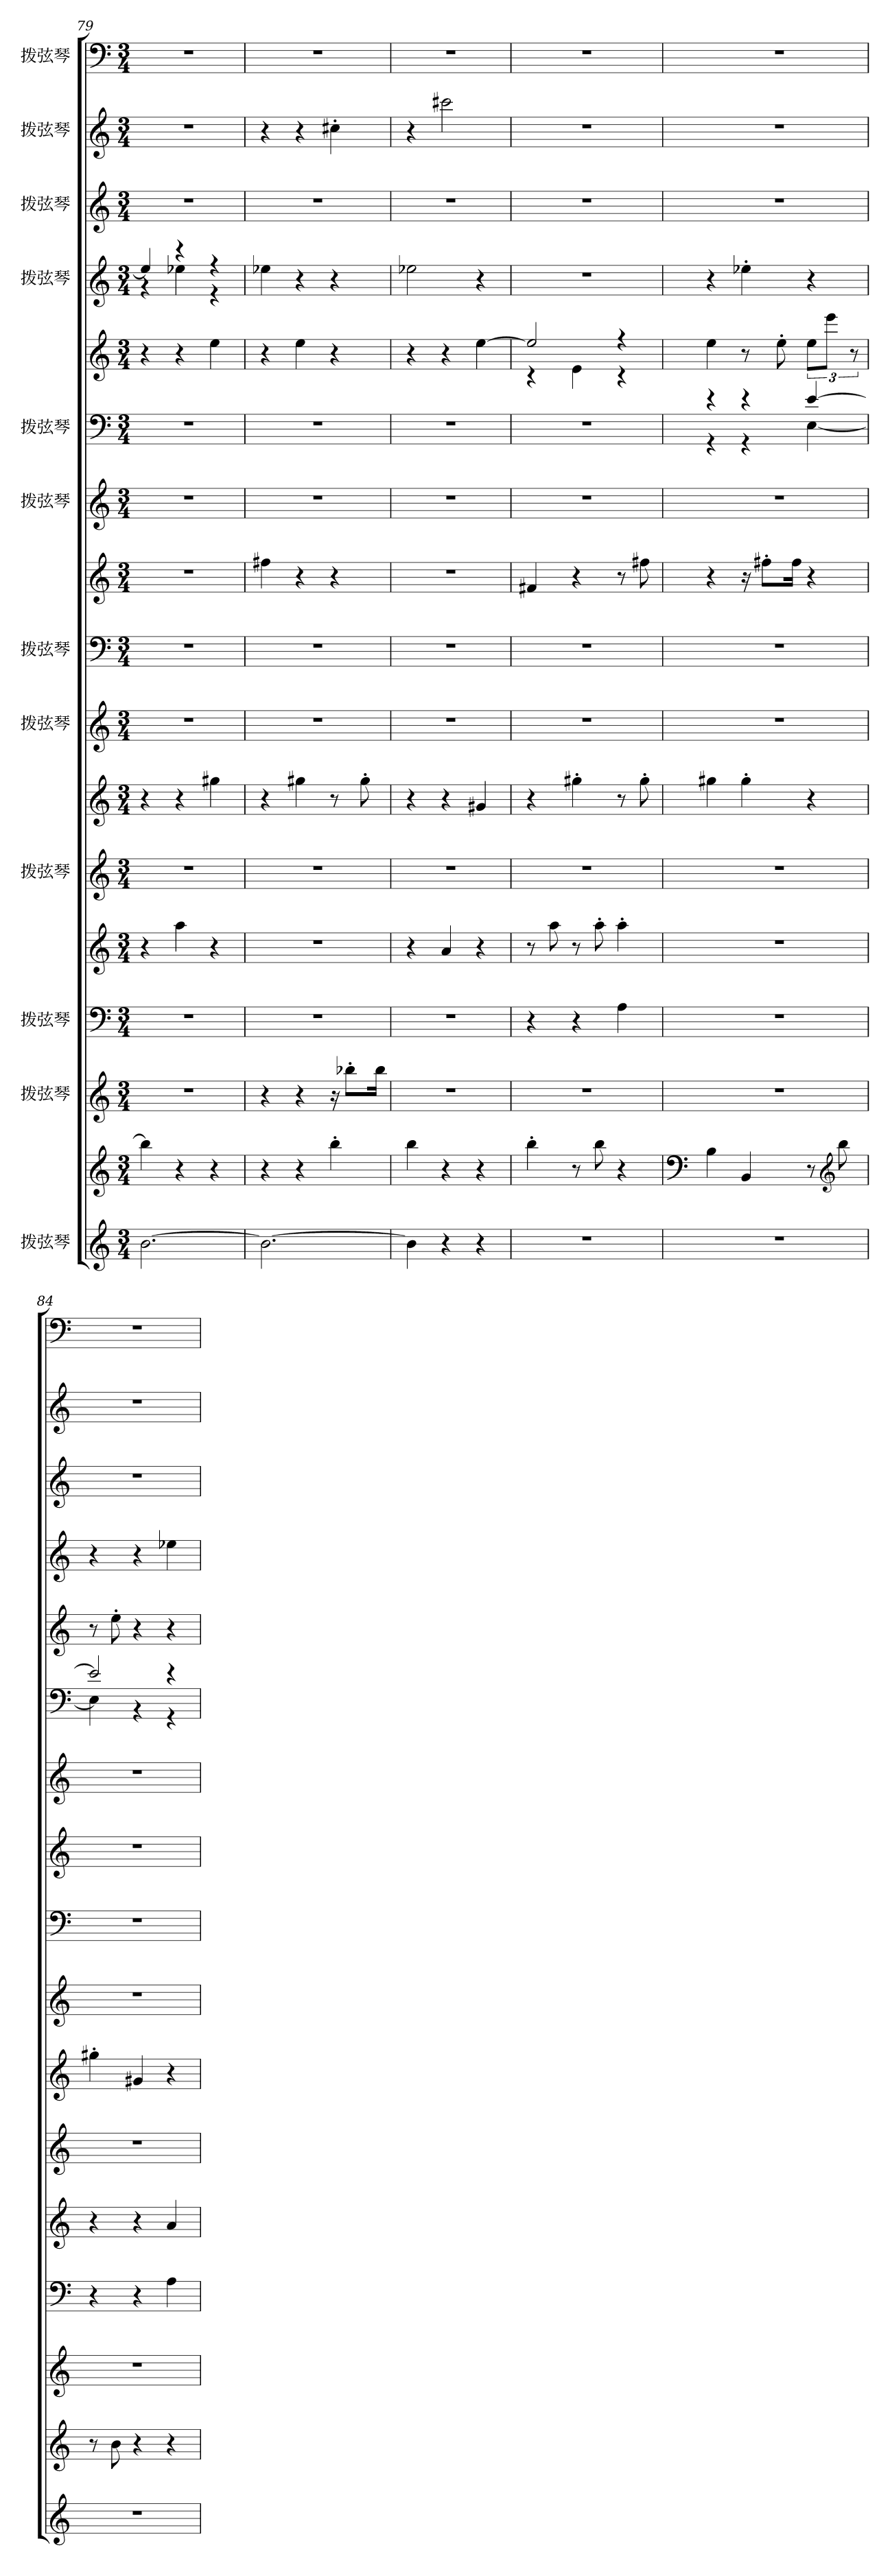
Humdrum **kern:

**kern	**kern	**kern	**kern	**kern	**kern	**kern	**kern	**kern	**kern	**kern	**kern	**kern	**kern	**kern	**kern	**kern
*part12	*part12	*part11	*part10	*part10	*part9	*part9	*part8	*part7	*part7	*part6	*part5	*part5	*part4	*part3	*part2	*part1
*staff17	*staff16	*staff15	*staff14	*staff13	*staff12	*staff11	*staff10	*staff9	*staff8	*staff7	*staff6	*staff5	*staff4	*staff3	*staff2	*staff1
*I"拨弦琴	*	*I"拨弦琴	*I"拨弦琴	*	*I"拨弦琴	*	*I"拨弦琴	*I"拨弦琴	*	*I"拨弦琴	*I"拨弦琴	*	*I"拨弦琴	*I"拨弦琴	*I"拨弦琴	*I"拨弦琴
*clefG2	*clefG2	*clefG2	*clefF4	*clefG2	*clefG2	*clefG2	*clefG2	*clefF4	*clefG2	*clefG2	*clefF4	*clefG2	*clefG2	*clefG2	*clefG2	*clefF4
*k[]	*k[]	*k[]	*k[]	*k[]	*k[]	*k[]	*k[]	*k[]	*k[]	*k[]	*k[]	*k[]	*k[]	*k[]	*k[]	*k[]
*M3/4	*M3/4	*M3/4	*M3/4	*M3/4	*M3/4	*M3/4	*M3/4	*M3/4	*M3/4	*M3/4	*M3/4	*M3/4	*M3/4	*M3/4	*M3/4	*M3/4
=79	=79	=79	=79	=79	=79	=79	=79	=79	=79	=79	=79	=79	=79	=79	=79	=79
*	*	*	*	*	*	*	*	*	*	*	*	*	*^	*	*	*
[2.b\	4bb\]	2.r	2.r	4r	2.r	4r	2.r	2.r	2.r	2.r	2.r	4r	4ee-/]	4r	2.r	2.r	2.r
.	4r	.	.	4aa\	.	4r	.	.	.	.	.	4r	4r	4ee-X\	.	.	.
.	4r	.	.	4r	.	4gg#X\	.	.	.	.	.	4ee\	4r	4r	.	.	.
*	*	*	*	*	*	*	*	*	*	*	*	*	*v	*v	*	*	*
=80	=80	=80	=80	=80	=80	=80	=80	=80	=80	=80	=80	=80	=80	=80	=80	=80
2.b\_	4r	4r	2.r	2.r	2.r	4r	2.r	2.r	4ff#X\	2.r	2.r	4r	4ee-X\	2.r	4r	2.r
.	4r	4r	.	.	.	4gg#X\	.	.	4r	.	.	4ee\	4r	.	4r	.
.	4bb'\	16r	.	.	.	8r	.	.	4r	.	.	4r	4r	.	4cc#X'\	.
.	.	8bb-X'\L	.	.	.	.	.	.	.	.	.	.	.	.	.	.
.	.	.	.	.	.	8gg#'\	.	.	.	.	.	.	.	.	.	.
.	.	16bb-\Jk	.	.	.	.	.	.	.	.	.	.	.	.	.	.
!!LO:PB:g=z
=81	=81	=81	=81	=81	=81	=81	=81	=81	=81	=81	=81	=81	=81	=81	=81	=81
4b\]	4bb\	2.r	2.r	4r	2.r	4r	2.r	2.r	2.r	2.r	2.r	4r	2ee-X\	2.r	4r	2.r
4r	4r	.	.	4a/	.	4r	.	.	.	.	.	4r	.	.	2ccc#X\	.
4r	4r	.	.	4r	.	4g#X/	.	.	.	.	.	[4ee\	4r	.	.	.
=82	=82	=82	=82	=82	=82	=82	=82	=82	=82	=82	=82	=82	=82	=82	=82	=82
*	*	*	*	*	*	*	*	*	*	*	*	*^	*	*	*	*
2.r	4bb'\	2.r	4r	8r	2.r	4r	2.r	2.r	4f#X/	2.r	2.r	2ee/]	4r	2.r	2.r	2.r	2.r
.	.	.	.	8aa\	.	.	.	.	.	.	.	.	.	.	.	.	.
.	8r	.	4r	8r	.	4gg#X'\	.	.	4r	.	.	.	4e\	.	.	.	.
.	8bb\	.	.	8aa'\	.	.	.	.	.	.	.	.	.	.	.	.	.
.	4r	.	4A\	4aa'\	.	8r	.	.	8r	.	.	4r	4r	.	.	.	.
.	.	.	.	.	.	8gg#'\	.	.	8ff#X\	.	.	.	.	.	.	.	.
*	*	*	*	*	*	*	*	*	*	*	*	*v	*v	*	*	*	*
=83	=83	=83	=83	=83	=83	=83	=83	=83	=83	=83	=83	=83	=83	=83	=83	=83
*	*clefF4	*	*	*	*	*	*	*	*	*	*	*	*	*	*	*
*	*	*	*	*	*	*	*	*	*	*	*^	*	*	*	*	*
2.r	4B\	2.r	2.r	2.r	2.r	4gg#X\	2.r	2.r	4r	2.r	4r	4r	4ee\	4r	2.r	2.r	2.r
.	4BB/	.	.	.	.	4gg#'\	.	.	16r	.	4r	4r	8r	4ee-X'\	.	.	.
.	.	.	.	.	.	.	.	.	8ff#X'\L	.	.	.	.	.	.	.	.
.	.	.	.	.	.	.	.	.	.	.	.	.	8ee'\	.	.	.	.
.	.	.	.	.	.	.	.	.	16ff#\Jk	.	.	.	.	.	.	.	.
.	8r	.	.	.	.	4r	.	.	4r	.	[4e/	[4E\	12ee\L	4r	.	.	.
.	.	.	.	.	.	.	.	.	.	.	.	.	12eee\J	.	.	.	.
*	*clefG2	*	*	*	*	*	*	*	*	*	*	*	*	*	*	*	*
.	8bb\	.	.	.	.	.	.	.	.	.	.	.	.	.	.	.	.
.	.	.	.	.	.	.	.	.	.	.	.	.	12r	.	.	.	.
=84	=84	=84	=84	=84	=84	=84	=84	=84	=84	=84	=84	=84	=84	=84	=84	=84	=84
2.r	8r	2.r	4r	4r	2.r	4gg#X'\	2.r	2.r	2.r	2.r	2e/]	4E\]	8r	4r	2.r	2.r	2.r
.	8b\	.	.	.	.	.	.	.	.	.	.	.	8ee'\	.	.	.	.
.	4r	.	4r	4r	.	4g#X/	.	.	.	.	.	4r	4r	4r	.	.	.
.	4r	.	4A\	4a/	.	4r	.	.	.	.	4r	4r	4r	4ee-X\	.	.	.
*	*	*	*	*	*	*	*	*	*	*	*v	*v	*	*	*	*	*
=	=	=	=	=	=	=	=	=	=	=	=	=	=	=	=	=
*-	*-	*-	*-	*-	*-	*-	*-	*-	*-	*-	*-	*-	*-	*-	*-	*-
